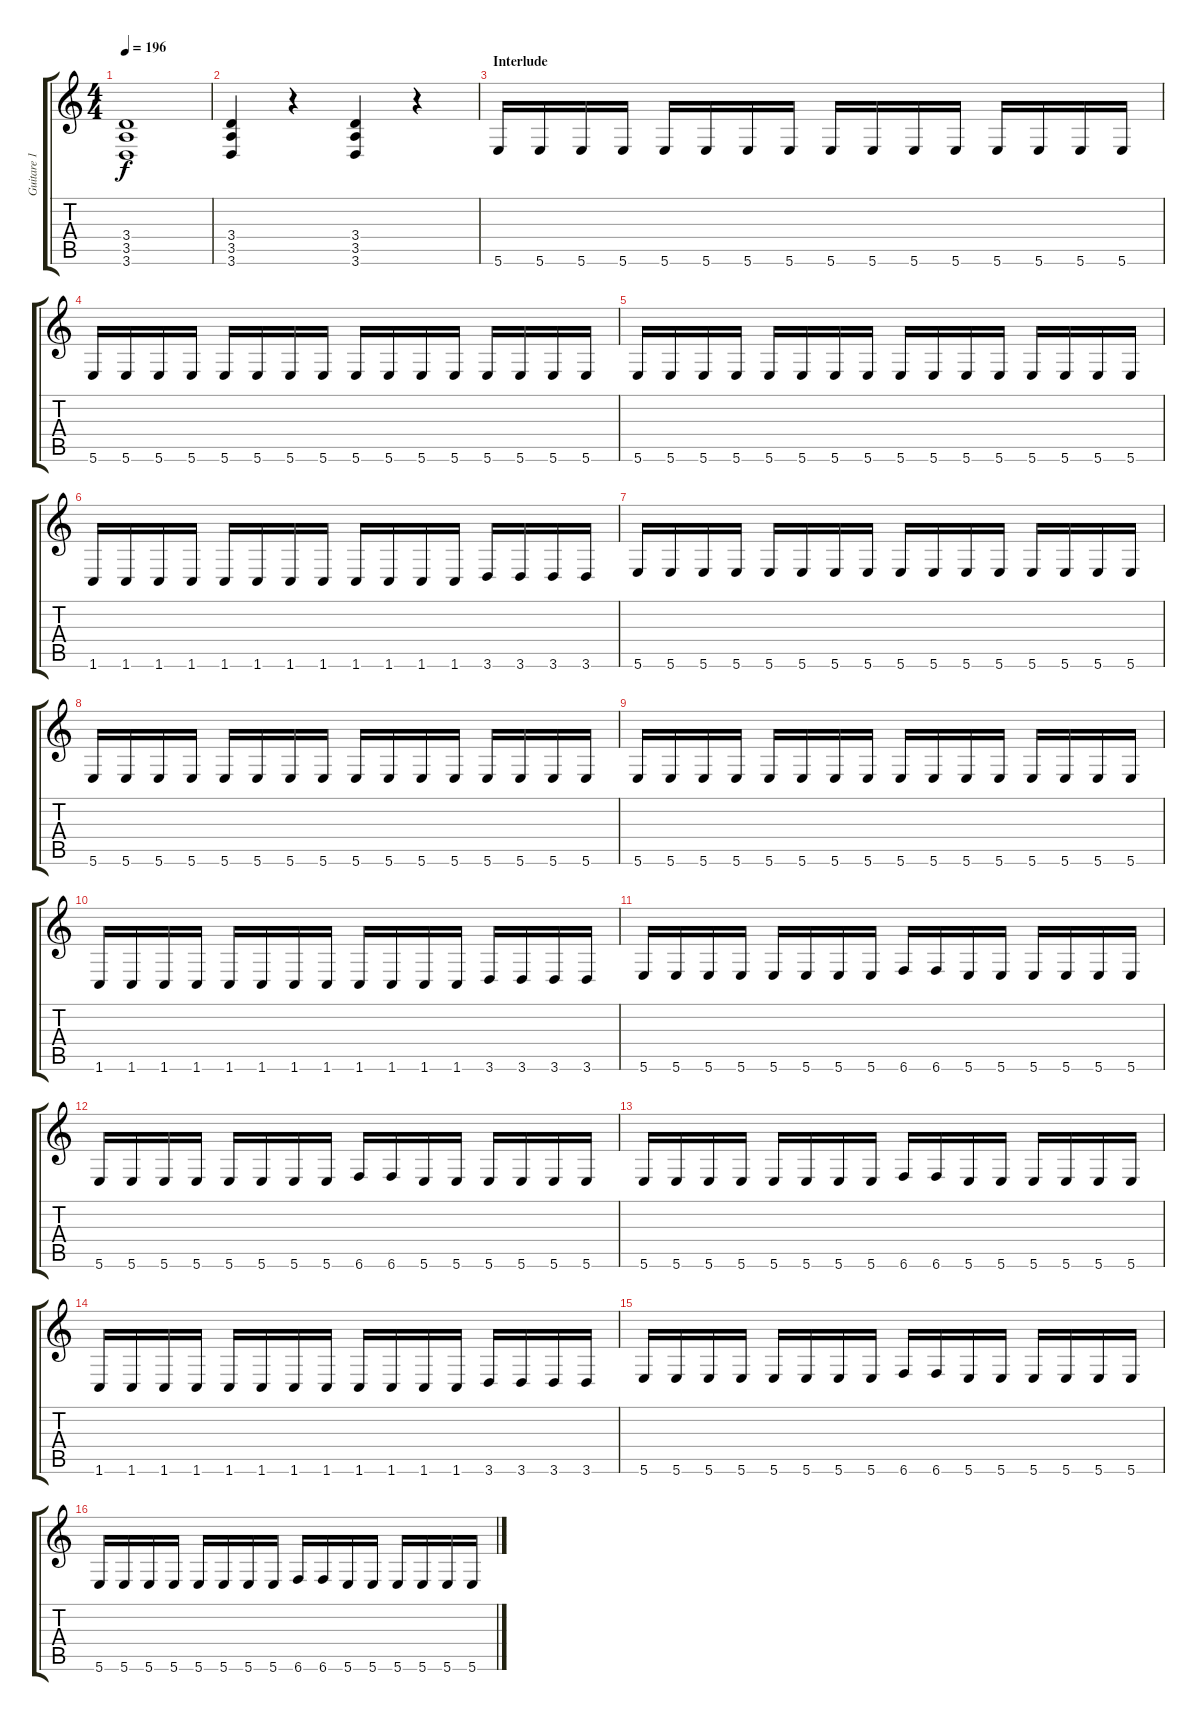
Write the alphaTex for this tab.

\track ("Guitare 1" "Guitare 1") {instrument distortionguitar}
\staff {score tabs}
\tuning (Db4 Ab3 E3 B2 Gb2 B1) {hide}
\ts (4 4)
\tempo 196
\clef g2
\ks c
(3.4 3.5 3.6).1{dy f} |
(3.4 3.5 3.6).4 r.4 (3.4 3.5 3.6).4 r.4 |
\section ("" "Interlude")
5.6.16 5.6.16 5.6.16 5.6.16 5.6.16 5.6.16 5.6.16 5.6.16 5.6.16 5.6.16 5.6.16 5.6.16 5.6.16 5.6.16 5.6.16 5.6.16 |
5.6.16 5.6.16 5.6.16 5.6.16 5.6.16 5.6.16 5.6.16 5.6.16 5.6.16 5.6.16 5.6.16 5.6.16 5.6.16 5.6.16 5.6.16 5.6.16 |
5.6.16 5.6.16 5.6.16 5.6.16 5.6.16 5.6.16 5.6.16 5.6.16 5.6.16 5.6.16 5.6.16 5.6.16 5.6.16 5.6.16 5.6.16 5.6.16 |
1.6.16 1.6.16 1.6.16 1.6.16 1.6.16 1.6.16 1.6.16 1.6.16 1.6.16 1.6.16 1.6.16 1.6.16 3.6.16 3.6.16 3.6.16 3.6.16 |
5.6.16 5.6.16 5.6.16 5.6.16 5.6.16 5.6.16 5.6.16 5.6.16 5.6.16 5.6.16 5.6.16 5.6.16 5.6.16 5.6.16 5.6.16 5.6.16 |
5.6.16 5.6.16 5.6.16 5.6.16 5.6.16 5.6.16 5.6.16 5.6.16 5.6.16 5.6.16 5.6.16 5.6.16 5.6.16 5.6.16 5.6.16 5.6.16 |
5.6.16 5.6.16 5.6.16 5.6.16 5.6.16 5.6.16 5.6.16 5.6.16 5.6.16 5.6.16 5.6.16 5.6.16 5.6.16 5.6.16 5.6.16 5.6.16 |
1.6.16 1.6.16 1.6.16 1.6.16 1.6.16 1.6.16 1.6.16 1.6.16 1.6.16 1.6.16 1.6.16 1.6.16 3.6.16 3.6.16 3.6.16 3.6.16 |
5.6.16 5.6.16 5.6.16 5.6.16 5.6.16 5.6.16 5.6.16 5.6.16 6.6.16 6.6.16 5.6.16 5.6.16 5.6.16 5.6.16 5.6.16 5.6.16 |
5.6.16 5.6.16 5.6.16 5.6.16 5.6.16 5.6.16 5.6.16 5.6.16 6.6.16 6.6.16 5.6.16 5.6.16 5.6.16 5.6.16 5.6.16 5.6.16 |
5.6.16 5.6.16 5.6.16 5.6.16 5.6.16 5.6.16 5.6.16 5.6.16 6.6.16 6.6.16 5.6.16 5.6.16 5.6.16 5.6.16 5.6.16 5.6.16 |
1.6.16 1.6.16 1.6.16 1.6.16 1.6.16 1.6.16 1.6.16 1.6.16 1.6.16 1.6.16 1.6.16 1.6.16 3.6.16 3.6.16 3.6.16 3.6.16 |
5.6.16 5.6.16 5.6.16 5.6.16 5.6.16 5.6.16 5.6.16 5.6.16 6.6.16 6.6.16 5.6.16 5.6.16 5.6.16 5.6.16 5.6.16 5.6.16 |
5.6.16 5.6.16 5.6.16 5.6.16 5.6.16 5.6.16 5.6.16 5.6.16 6.6.16 6.6.16 5.6.16 5.6.16 5.6.16 5.6.16 5.6.16 5.6.16
